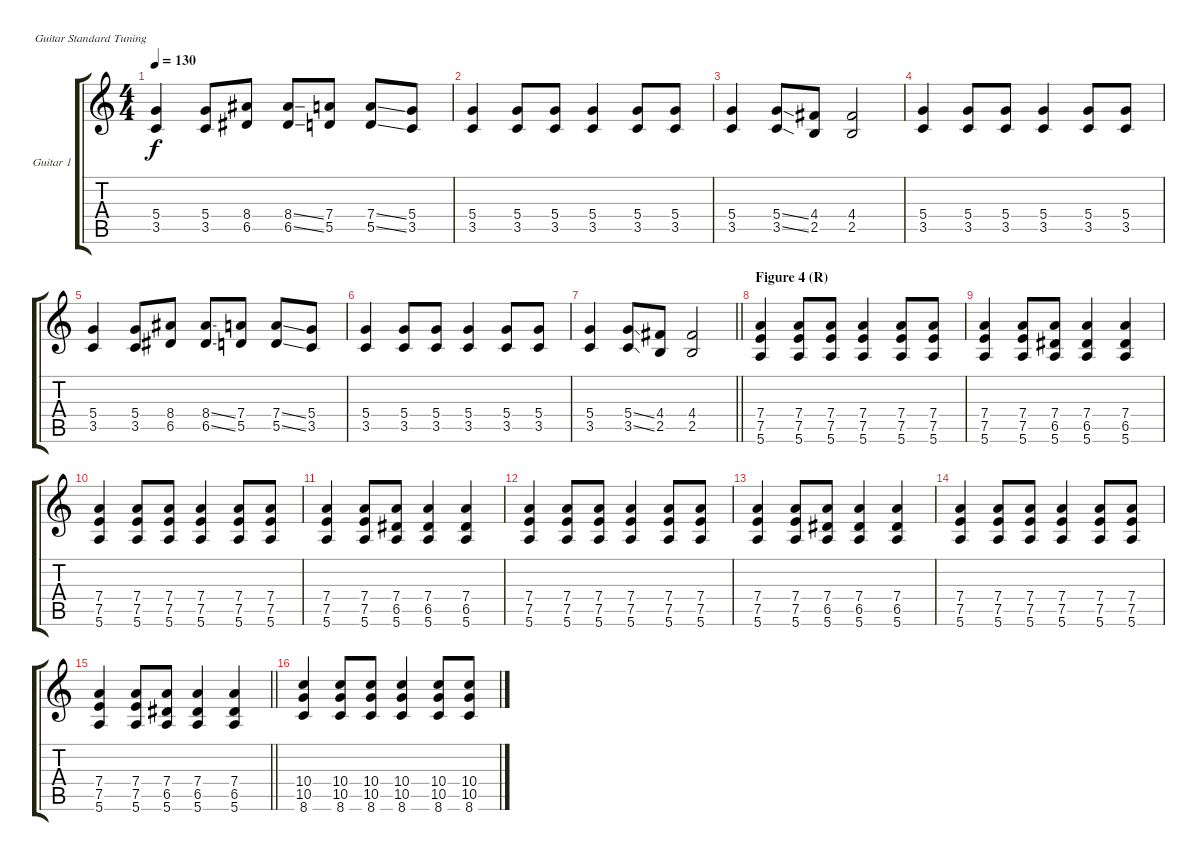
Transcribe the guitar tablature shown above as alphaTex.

\defaultSystemsLayout 4
\bracketExtendMode groupsimilarinstruments
\firstSystemTrackNameOrientation horizontal
\otherSystemsTrackNameOrientation horizontal
\track ("Guitar 1" "Guitar 1") {instrument distortionguitar}
\staff {score tabs}
\tuning (E4 B3 G3 D3 A2 E2)
\ts (4 4)
\tempo 130
\clef g2
\scale
0.333333
\ks aminor
(3.5 5.4).4{dy f} (3.5 5.4).8 (6.5 8.4).8 (6.5{ss} 8.4{ss}).8 (5.5 7.4).8 (5.5{ss} 7.4{ss}).8 (3.5 5.4).8 |
\scale
0.333333 (3.5 5.4).4 (3.5 5.4).8 (3.5 5.4).8 (3.5 5.4).4 (3.5 5.4).8 (3.5 5.4).8 |
\scale
0.333333 (3.5 5.4).4 (3.5{ss} 5.4{ss}).8 (2.5 4.4).8 (2.5 4.4).2 |
\scale
0.333333 (3.5 5.4).4 (3.5 5.4).8 (3.5 5.4).8 (3.5 5.4).4 (3.5 5.4).8 (3.5 5.4).8 |
\scale
0.333333 (3.5 5.4).4 (3.5 5.4).8 (6.5 8.4).8 (6.5{ss} 8.4{ss}).8 (5.5 7.4).8 (5.5{ss} 7.4{ss}).8 (3.5 5.4).8 |
\scale
0.333333 (3.5 5.4).4 (3.5 5.4).8 (3.5 5.4).8 (3.5 5.4).4 (3.5 5.4).8 (3.5 5.4).8 |
\scale
0.333333
\barLineRight lightlight
(3.5 5.4).4 (3.5{ss} 5.4{ss}).8 (2.5 4.4).8 (2.5 4.4).2 |
\section ("" "Figure 4 (R)")
\scale
0.333333 (5.6 7.5 7.4).4 (5.6 7.5 7.4).8 (5.6 7.5 7.4).8 (5.6 7.5 7.4).4 (5.6 7.5 7.4).8 (5.6 7.5 7.4).8 |
\scale
0.333333 (5.6 7.5 7.4).4 (5.6 7.5 7.4).8 (5.6 6.5 7.4).8 (5.6 6.5 7.4).4 (5.6 6.5 7.4).4 |
\scale
0.333333 (5.6 7.5 7.4).4 (5.6 7.5 7.4).8 (5.6 7.5 7.4).8 (5.6 7.5 7.4).4 (5.6 7.5 7.4).8 (5.6 7.5 7.4).8 |
\scale
0.333333 (5.6 7.5 7.4).4 (5.6 7.5 7.4).8 (5.6 6.5 7.4).8 (5.6 6.5 7.4).4 (5.6 6.5 7.4).4 |
\scale
0.333333 (5.6 7.5 7.4).4 (5.6 7.5 7.4).8 (5.6 7.5 7.4).8 (5.6 7.5 7.4).4 (5.6 7.5 7.4).8 (5.6 7.5 7.4).8 |
\scale
0.333333 (5.6 7.5 7.4).4 (5.6 7.5 7.4).8 (5.6 6.5 7.4).8 (5.6 6.5 7.4).4 (5.6 6.5 7.4).4 |
\scale
0.333333 (5.6 7.5 7.4).4 (5.6 7.5 7.4).8 (5.6 7.5 7.4).8 (5.6 7.5 7.4).4 (5.6 7.5 7.4).8 (5.6 7.5 7.4).8 |
\scale
0.333333
\barLineRight lightlight
(5.6 7.5 7.4).4 (5.6 7.5 7.4).8 (5.6 6.5 7.4).8 (5.6 6.5 7.4).4 (5.6 6.5 7.4).4 |
\scale
0.333333 (8.6 10.5 10.4).4 (8.6 10.5 10.4).8 (8.6 10.5 10.4).8 (8.6 10.5 10.4).4 (8.6 10.5 10.4).8 (8.6 10.5 10.4).8
